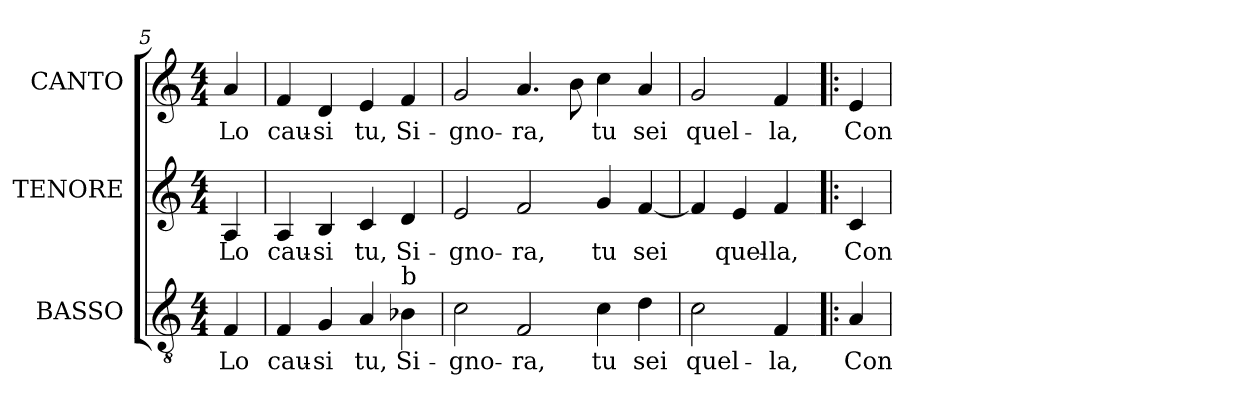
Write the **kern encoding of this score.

**kern	**text	**kern	**text	**kern	**text
*part3	*part3	*part2	*part2	*part1	*part1
*staff3	*staff3	*staff2	*staff2	*staff1	*staff1
*I"BASSO	*	*I"TENORE	*	*I"CANTO	*
*I'B	*	*I'T	*	*I'C	*
*clefGv2	*	*clefG2	*	*clefG2	*
*ITrd7c12	*	*	*	*	*
*k[]	*	*k[]	*	*k[]	*
*C:	*	*C:	*	*C:	*
*M4/4	*	*M4/4	*	*M4/4	*
=5	=5	=5	=5	=5	=5
!	!LO:LY:b:color=#000000	!	!	!	!
!	!	!	!LO:LY:b:color=#000000	!	!
!	!	!	!	!	!LO:LY:b:color=#000000
4FFi/	Lo	4Ai/	Lo	4ai/	Lo
=6	=6	=6	=6	=6	=6
!	!LO:LY:b:color=#000000	!	!	!	!
!	!	!	!LO:LY:b:color=#000000	!	!
!	!	!	!	!	!LO:LY:b:color=#000000
4FFi/	cau-	4Ai/	cau-	4fi/	cau-
!	!LO:LY:b:color=#000000	!	!	!	!
!	!	!	!LO:LY:b:color=#000000	!	!
!	!	!	!	!	!LO:LY:b:color=#000000
4GGi/	-si	4Bi/	-si	4di/	-si
!	!LO:LY:b:color=#000000	!	!	!	!
!	!	!	!LO:LY:b:color=#000000	!	!
!	!	!	!	!	!LO:LY:b:color=#000000
4AAi/	tu,	4ci/	tu,	4ei/	tu,
!	!LO:LY:b:color=#000000	!	!	!	!
!	!	!	!LO:LY:b:color=#000000	!	!
!LO:TX:a:t=b	!	!	!	!	!
!	!	!	!	!	!LO:LY:b:color=#000000
4BB-i\	Si-	4di/	Si-	4fi/	Si-
=7	=7	=7	=7	=7	=7
!	!LO:LY:b:color=#000000	!	!	!	!
!	!	!	!LO:LY:b:color=#000000	!	!
!	!	!	!	!	!LO:LY:b:color=#000000
2Ci\	-gno-	2ei/	-gno-	2gi/	-gno-
!	!LO:LY:b:color=#000000	!	!	!	!
!	!	!	!LO:LY:b:color=#000000	!	!
!	!	!	!	!	!LO:LY:b:color=#000000
2FFi/	-ra,	2fi/	-ra,	4.ai/	-ra,
.	.	.	.	8bi\	.
!	!LO:LY:b:color=#000000	!	!	!	!
!	!	!	!LO:LY:b:color=#000000	!	!
!	!	!	!	!	!LO:LY:b:color=#000000
4Ci\	tu	4gi/	tu	4cci\	tu
!	!LO:LY:b:color=#000000	!	!	!	!
!	!	!	!LO:LY:b:color=#000000	!	!
!	!	!	!	!	!LO:LY:b:color=#000000
4Di\	sei	[<4fi/	sei	4ai/	sei
=8	=8	=8	=8	=8	=8
!	!LO:LY:b:color=#000000	!	!	!	!
!	!	!	!	!	!LO:LY:b:color=#000000
2Ci\	quel-	4fi/]	.	2gi/	quel-
!	!	!	!LO:LY:b:color=#000000	!	!
.	.	4ei/	quel-	.	.
!	!LO:LY:b:color=#000000	!	!	!	!
!	!	!	!LO:LY:b:color=#000000	!	!
!	!	!	!	!	!LO:LY:b:color=#000000
4FFi/	-la,	4fi/	-la,	4fi/	-la,
=9!|:	=9!|:	=9!|:	=9!|:	=9!|:	=9!|:
!	!LO:LY:b:color=#000000	!	!	!	!
!	!	!	!LO:LY:b:color=#000000	!	!
!	!	!	!	!	!LO:LY:b:color=#000000
4AAi/	Con	4ci/	Con	4ei/	Con
=	=	=	=	=	=
*-	*-	*-	*-	*-	*-
